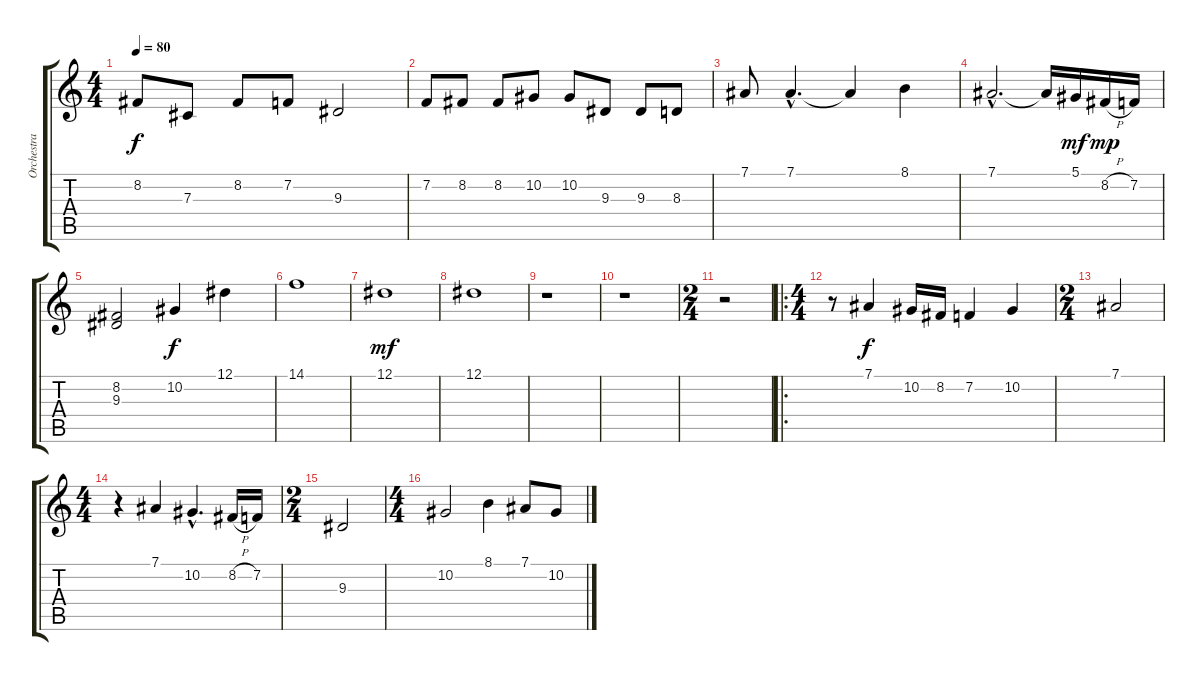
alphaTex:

\track ("Orchestra 1" "Orchestra ") {instrument stringensemble1}
\staff {score tabs}
\tuning (Eb4 Bb3 Gb3 Db3 Ab2 Eb2) {hide}
\ts (4 4)
\tempo 80
\clef g2
\ks c
8.2.8{dy f} 7.3.8 8.2.8 7.2.8 9.3.2 |
7.2.8 8.2.8 8.2.8 10.2.8 10.2.8 9.3.8 9.3.8 8.3.8 |
7.1.8 7.1{hac}.4{d} 7.1{t}.4 8.1.4 |
7.1{hac}.2{d} 7.1{t}.16 5.1.16{dy mf} 8.2{h}.16{dy mp} 7.2.16 |
(8.2 9.3).2 10.2.4{dy f} 12.1.4 |
14.1.1 |
12.1.1{dy mf} |
12.1.1 |
r.1 |
r.1 |
\ts (2 4)
r.2 |
\ro
\ts (4 4)
r.8 7.1.4{dy f} 10.2.16 8.2.16 7.2.4 10.2.4 |
\ts (2 4)
7.1.2 |
\ts (4 4)
r.4 7.1.4 10.2{hac}.4{d} 8.2{h}.16 7.2.16 |
\ts (2 4)
9.3.2 |
\ts (4 4)
10.2.2 8.1.4 7.1.8 10.2.8
